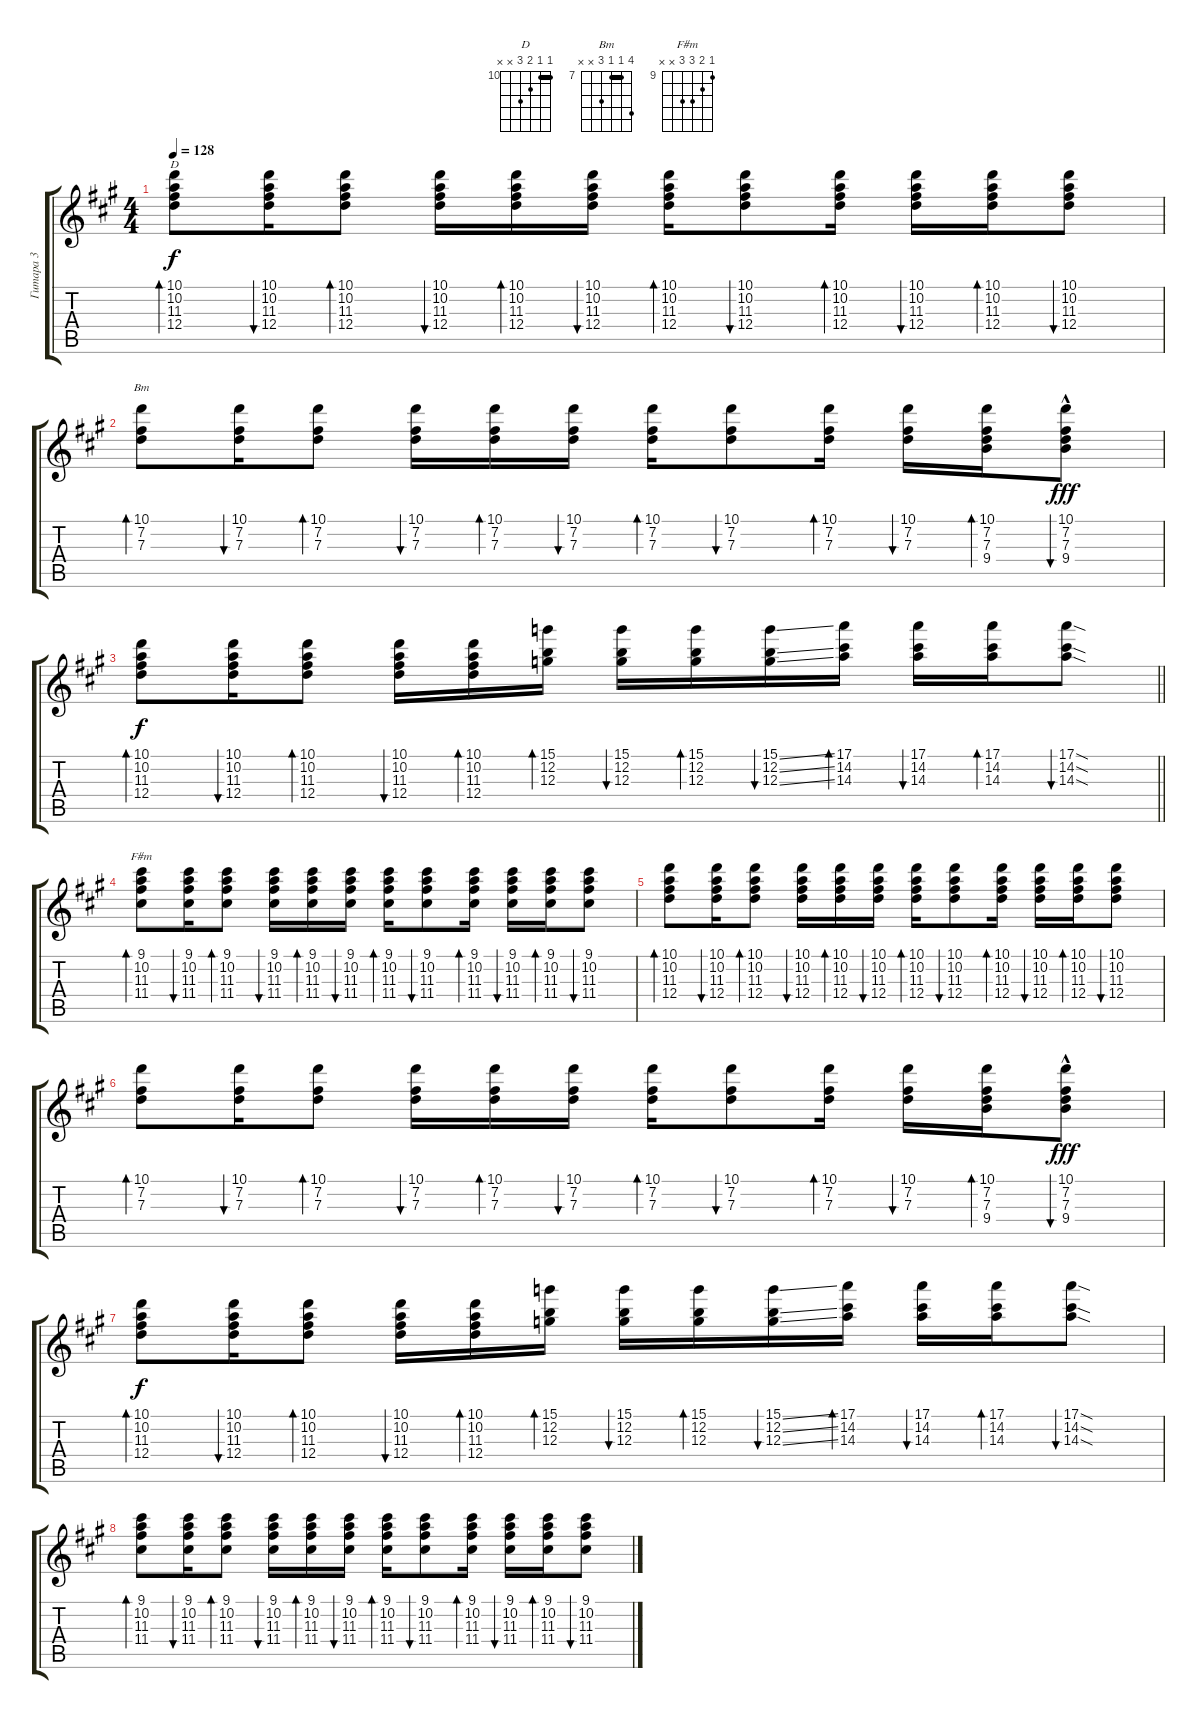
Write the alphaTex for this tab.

\track ("Гитара 3" "Гитара 3") {instrument electricguitarclean}
\staff {score tabs}
\tuning (E4 B3 G3 D3 A2 E2) {hide}
\chord ("D" 10 10 11 12 x x) {firstfret 10 barre 10}
\chord ("Bm" 10 7 7 9 x x) {firstfret 7 barre 7}
\chord ("F#m" 9 10 11 11 x x) {firstfret 9}
\ts (4 4)
\tempo 128
\clef g2
\ks f#minor
(10.1 10.2 11.3 12.4).8{bd 60 ch "D" dy f} (10.1 10.2 11.3 12.4).16{bu 60} (10.1 10.2 11.3 12.4).8{bd 60} (10.1 10.2 11.3 12.4).16{bu 60} (10.1 10.2 11.3 12.4).16{bd 60} (10.1 10.2 11.3 12.4).16{bu 60} (10.1 10.2 11.3 12.4).16{bd 60} (10.1 10.2 11.3 12.4).8{bu 60} (10.1 10.2 11.3 12.4).16{bd 60} (10.1 10.2 11.3 12.4).16{bu 60} (10.1 10.2 11.3 12.4).16{bd 60} (10.1 10.2 11.3 12.4).8{bu 60} |
(10.1 7.2 7.3).8{bd 60 ch "Bm"} (10.1 7.2 7.3).16{bu 60} (10.1 7.2 7.3).8{bd 60} (10.1 7.2 7.3).16{bu 60} (10.1 7.2 7.3).16{bd 60} (10.1 7.2 7.3).16{bu 60} (10.1 7.2 7.3).16{bd 60} (10.1 7.2 7.3).8{bu 60} (10.1 7.2 7.3).16{bd 60} (10.1 7.2 7.3).16{bu 60} (10.1 7.2 7.3 9.4).16{bd 60} (10.1{hac} 7.2{hac} 7.3{hac} 9.4).8{bu 60 dy fff} |
\barLineRight lightlight
(10.1 10.2 11.3 12.4).8{bd 60 dy f} (10.1 10.2 11.3 12.4).16{bu 60} (10.1 10.2 11.3 12.4).8{bd 60} (10.1 10.2 11.3 12.4).16{bu 60} (10.1 10.2 11.3 12.4).16{bd 60} (15.1 12.2 12.3).16{bd 60} (15.1 12.2 12.3).16{bu 60} (15.1 12.2 12.3).16{bd 60} (15.1{ss} 12.2{ss} 12.3{ss}).16{bu 60} (17.1 14.2 14.3).16{bd 60} (17.1 14.2 14.3).16{bu 60} (17.1 14.2 14.3).16{bd 60} (17.1{sod} 14.2{sod} 14.3{sod}).8{bu 60} |
(9.1 10.2 11.3 11.4).8{bd 60 ch "F#m"} (9.1 10.2 11.3 11.4).16{bu 60} (9.1 10.2 11.3 11.4).8{bd 60} (9.1 10.2 11.3 11.4).16{bu 60} (9.1 10.2 11.3 11.4).16{bd 60} (9.1 10.2 11.3 11.4).16{bu 60} (9.1 10.2 11.3 11.4).16{bd 60} (9.1 10.2 11.3 11.4).8{bu 60} (9.1 10.2 11.3 11.4).16{bd 60} (9.1 10.2 11.3 11.4).16{bu 60} (9.1 10.2 11.3 11.4).16{bd 60} (9.1 10.2 11.3 11.4).8{bu 60} |
(10.1 10.2 11.3 12.4).8{bd 60} (10.1 10.2 11.3 12.4).16{bu 60} (10.1 10.2 11.3 12.4).8{bd 60} (10.1 10.2 11.3 12.4).16{bu 60} (10.1 10.2 11.3 12.4).16{bd 60} (10.1 10.2 11.3 12.4).16{bu 60} (10.1 10.2 11.3 12.4).16{bd 60} (10.1 10.2 11.3 12.4).8{bu 60} (10.1 10.2 11.3 12.4).16{bd 60} (10.1 10.2 11.3 12.4).16{bu 60} (10.1 10.2 11.3 12.4).16{bd 60} (10.1 10.2 11.3 12.4).8{bu 60} |
(10.1 7.2 7.3).8{bd 60} (10.1 7.2 7.3).16{bu 60} (10.1 7.2 7.3).8{bd 60} (10.1 7.2 7.3).16{bu 60} (10.1 7.2 7.3).16{bd 60} (10.1 7.2 7.3).16{bu 60} (10.1 7.2 7.3).16{bd 60} (10.1 7.2 7.3).8{bu 60} (10.1 7.2 7.3).16{bd 60} (10.1 7.2 7.3).16{bu 60} (10.1 7.2 7.3 9.4).16{bd 60} (10.1{hac} 7.2{hac} 7.3{hac} 9.4).8{bu 60 dy fff} |
(10.1 10.2 11.3 12.4).8{bd 60 dy f} (10.1 10.2 11.3 12.4).16{bu 60} (10.1 10.2 11.3 12.4).8{bd 60} (10.1 10.2 11.3 12.4).16{bu 60} (10.1 10.2 11.3 12.4).16{bd 60} (15.1 12.2 12.3).16{bd 60} (15.1 12.2 12.3).16{bu 60} (15.1 12.2 12.3).16{bd 60} (15.1{ss} 12.2{ss} 12.3{ss}).16{bu 60} (17.1 14.2 14.3).16{bd 60} (17.1 14.2 14.3).16{bu 60} (17.1 14.2 14.3).16{bd 60} (17.1{sod} 14.2{sod} 14.3{sod}).8{bu 60} |
(9.1 10.2 11.3 11.4).8{bd 60} (9.1 10.2 11.3 11.4).16{bu 60} (9.1 10.2 11.3 11.4).8{bd 60} (9.1 10.2 11.3 11.4).16{bu 60} (9.1 10.2 11.3 11.4).16{bd 60} (9.1 10.2 11.3 11.4).16{bu 60} (9.1 10.2 11.3 11.4).16{bd 60} (9.1 10.2 11.3 11.4).8{bu 60} (9.1 10.2 11.3 11.4).16{bd 60} (9.1 10.2 11.3 11.4).16{bu 60} (9.1 10.2 11.3 11.4).16{bd 60} (9.1 10.2 11.3 11.4).8{bu 60}
